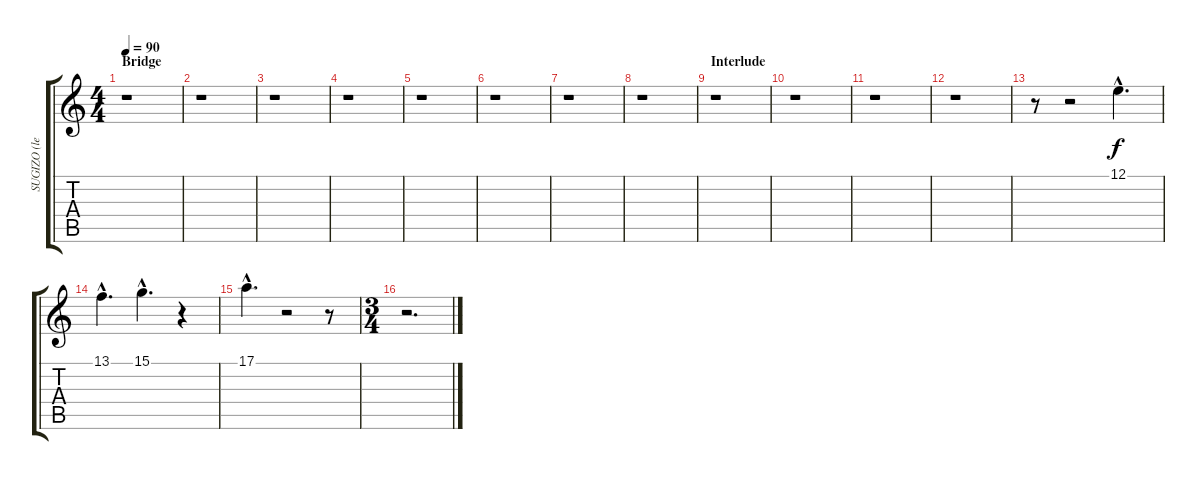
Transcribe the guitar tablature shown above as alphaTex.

\track ("SUGIZO (lead guitar)" "SUGIZO (le") {instrument violin}
\staff {score tabs}
\tuning (E4 B3 G3 D3 A2 E2) {hide}
\ts (4 4)
\section ("" "Bridge")
\tempo 90
\clef g2
\ks c
r.1{dy f} |
r.1 |
r.1 |
r.1 |
r.1 |
r.1 |
r.1 |
r.1 |
\section ("" "Interlude")
r.1 |
r.1 |
r.1 |
r.1 |
r.8{instrument distortionguitar} r.2 12.1{hac}.4{d} |
13.1{hac}.4{d} 15.1{hac}.4{d} r.4 |
17.1{hac}.4{d} r.2 r.8 |
\ts (3 4)
r.2{d}
